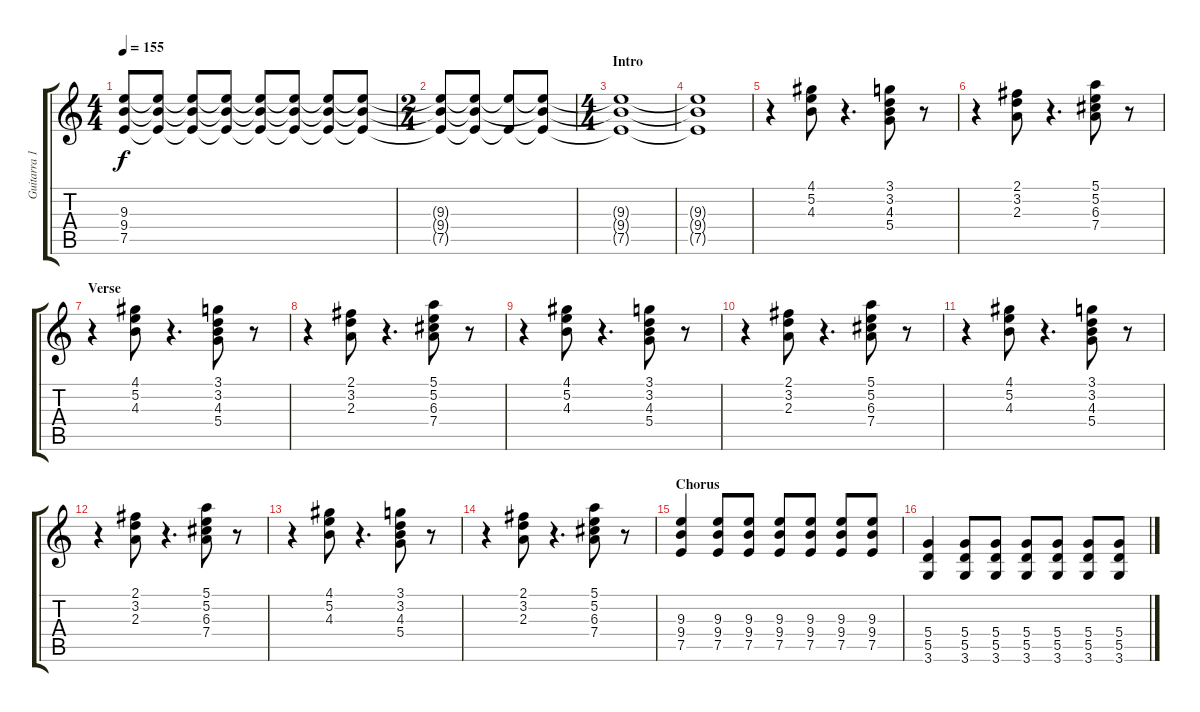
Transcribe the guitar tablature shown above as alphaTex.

\track ("Guitarra 1 - Mathias" "Guitarra 1") {instrument distortionguitar}
\staff {score tabs}
\tuning (E4 B3 G3 D3 A2 E2) {hide}
\ts (4 4)
\tempo 155
\clef g2
\ks c
(9.3 9.4 7.5).8{dy f volume 6} (9.3{t} 9.4{t} 7.5{t}).8 (9.3{t} 9.4{t} 7.5{t}).8 (9.3{t} 9.4{t} 7.5{t}).8 (9.3{t} 9.4{t} 7.5{t}).8 (9.3{t} 9.4{t} 7.5{t}).8 (9.3{t} 9.4{t} 7.5{t}).8 (9.3{t} 9.4{t} 7.5{t}).8 |
\ts (2 4)
(9.3{t} 9.4{t} 7.5{t}).8 (9.3{t} 9.4{t} 7.5{t}).8 (9.3{t} 7.5{t}).8 (9.3{t} 9.4{t} 7.5{t}).8 |
\ts (4 4)
\section ("" "Intro")
(9.3{t} 9.4{t} 7.5{t}).1 |
(9.3{t} 9.4{t} 7.5{t}).1 |
r.4{volume 13} (4.1 5.2 4.3).8 r.4{d} (3.1 3.2 4.3 5.4).8 r.8 |
r.4 (2.1 3.2 2.3).8 r.4{d} (5.1 5.2 6.3 7.4).8 r.8 |
\section ("" "Verse")
r.4 (4.1 5.2 4.3).8 r.4{d} (3.1 3.2 4.3 5.4).8 r.8 |
r.4 (2.1 3.2 2.3).8 r.4{d} (5.1 5.2 6.3 7.4).8 r.8 |
r.4 (4.1 5.2 4.3).8 r.4{d} (3.1 3.2 4.3 5.4).8 r.8 |
r.4 (2.1 3.2 2.3).8 r.4{d} (5.1 5.2 6.3 7.4).8 r.8 |
r.4 (4.1 5.2 4.3).8 r.4{d} (3.1 3.2 4.3 5.4).8 r.8 |
r.4 (2.1 3.2 2.3).8 r.4{d} (5.1 5.2 6.3 7.4).8 r.8 |
r.4 (4.1 5.2 4.3).8 r.4{d} (3.1 3.2 4.3 5.4).8 r.8 |
r.4 (2.1 3.2 2.3).8 r.4{d} (5.1 5.2 6.3 7.4).8 r.8 |
\section ("" "Chorus")
(9.3 9.4 7.5).4 (9.3 9.4 7.5).8 (9.3 9.4 7.5).8 (9.3 9.4 7.5).8 (9.3 9.4 7.5).8 (9.3 9.4 7.5).8 (9.3 9.4 7.5).8 |
(5.4 5.5 3.6).4 (5.4 5.5 3.6).8 (5.4 5.5 3.6).8 (5.4 5.5 3.6).8 (5.4 5.5 3.6).8 (5.4 5.5 3.6).8 (5.4 5.5 3.6).8
